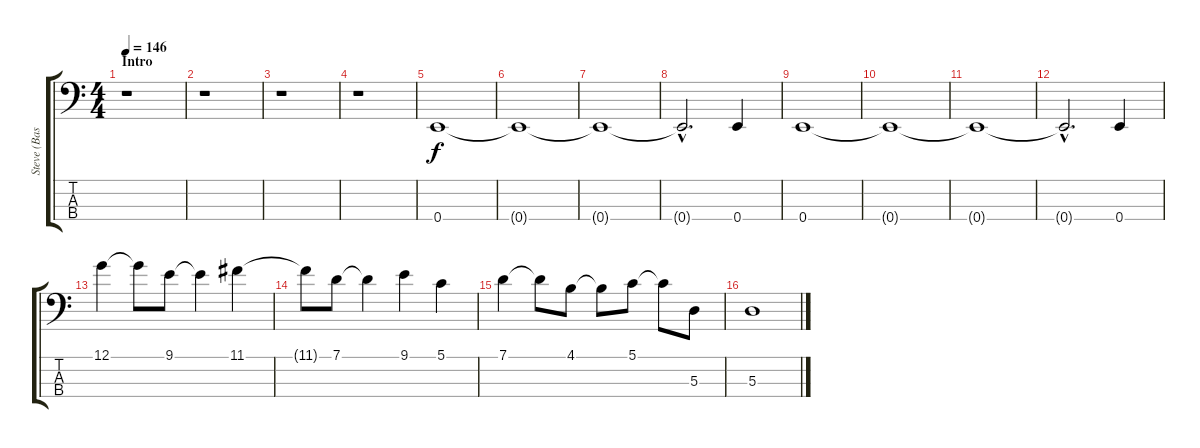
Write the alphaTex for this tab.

\track ("Steve (Bass)" "Steve (Bas") {instrument electricbassfinger}
\staff {score tabs}
\tuning (G2 D2 A1 E1) {hide}
\ts (4 4)
\section ("" "Intro")
\tempo 146
\clef f4
\ks c
r.1{dy f instrument electricbassfinger} |
r.1 |
r.1 |
r.1 |
0.4.1 |
0.4{t}.1 |
0.4{t}.1 |
0.4{hac t}.2{d} 0.4.4 |
0.4.1 |
0.4{t}.1 |
0.4{t}.1 |
0.4{hac t}.2{d} 0.4.4 |
12.1.4 12.1{t}.8 9.1.8 9.1{t}.4 11.1.4 |
11.1{t}.8 7.1.8 7.1{t}.4 9.1.4 5.1.4 |
7.1.4 7.1{t}.8 4.1.8 4.1{t}.8 5.1.8 5.1{t}.8 5.3.8 |
5.3.1
